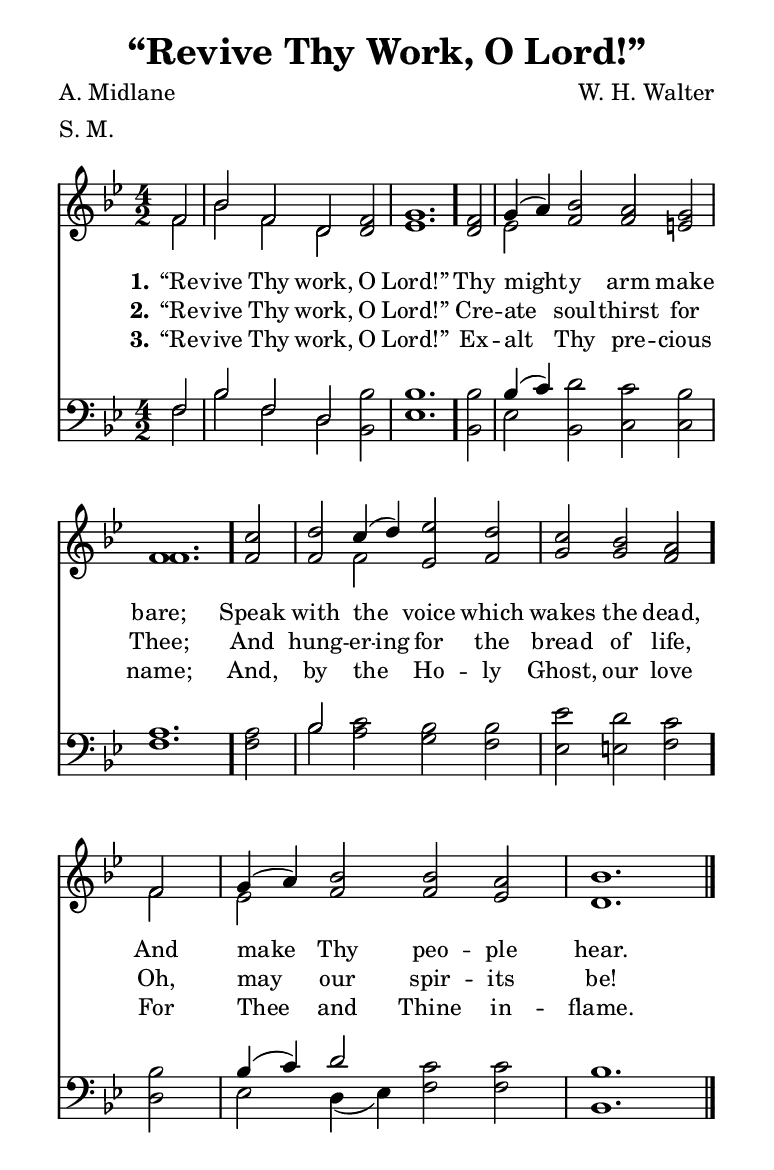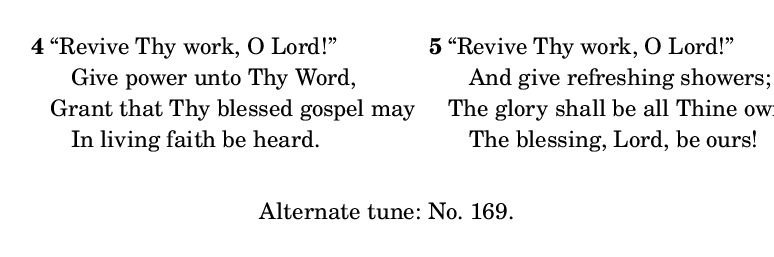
\include "common/global.ily"
\paper {
  \include "common/paper.ily"
  ragged-bottom = ##t
}

\header{
  hymnnumber = "377"
  title = "“Revive Thy Work, O Lord!”"
  tunename = "Festal Song"
  meter = "S. M."
  poet = "A. Midlane"
  composer = "W. H. Walter"
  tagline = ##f
}

global = {
  \include "common/overrides.ily"
  \override Staff.TimeSignature.style = #'numbered
  \time 4/2
  \override Score.MetronomeMark.transparent = ##t % hide all fermata changes too
  \tempo 2=80
  \key bes \major
  \partial 2
  \autoBeamOff
}

notesSoprano = {
\global
\relative c' {

  f2 | bes f d f | g1.
  f2 | g4( a) bes2 a g | f1. \eogbreak
  c'2 | d c4( d) ees2 d | c bes a
  f2 | g4( a) bes2 bes a | bes1.

  \bar "|."

}
}

notesAlto = {
\global
\relative e' {

  f2 | bes f d d | ees1.
  d2 | ees f f e | f1.
  f2 | f f ees f | g g f
  f2 | ees f f ees | d1.

}
}

notesTenor = {
\global
\relative a {

  f2 | bes f d bes' | bes1.
  bes2 | bes4( c) d2 c bes | a1.
  a2 | bes c bes bes | ees d c
  bes2 | bes4( c) d2 c c | bes1.

}
}

notesBass = {
\global
\relative f {

  f2 | bes f d bes | ees1.
  bes2 | ees bes c c | f1.
  f2 | bes a g f | ees e f
  d2 | ees d4( ees) f2 f | bes,1.

}
}

wordsA = \lyricmode {
\set stanza = "1."

“Re -- vive Thy work, O Lord!” \bar "."
Thy might -- y arm make bare; \bar "."
Speak with the voice which wakes the dead, \bar "."
And make Thy peo -- ple hear. \bar "."

}

wordsB = \lyricmode {
\set stanza = "2."

“Re -- vive Thy work, O Lord!”
Cre -- ate soul -- thirst for Thee;
And hung -- { \mon } er -- ing { \moff } for the bread of life,
Oh, may our spir -- its be!
}

wordsC = \lyricmode {
\set stanza = "3."

“Re -- vive Thy work, O Lord!”
Ex -- alt Thy pre -- cious name;
And, by the Ho -- ly Ghost, our love
For Thee and Thine in -- flame.

}

wordsD = \markuplist {

\line { “Revive Thy work, O Lord!” }
\line { { \hspace #2 } Give power unto Thy Word, }
\line { Grant that Thy blessed gospel may }
\line { { \hspace #2 } In living faith be heard. }

}

wordsE = \markuplist {

\line { “Revive Thy work, O Lord!” }
\line { { \hspace #2 } And give refreshing showers; }
\line { The glory shall be all Thine own, }
\line { { \hspace #2 } The blessing, Lord, be ours! }

}

\score {
  \context ChoirStaff <<
    \context Staff = upper <<
      \set Staff.autoBeaming = ##f
      \set ChoirStaff.systemStartDelimiter = #'SystemStartBar
      \set ChoirStaff.printPartCombineTexts = ##f
      \partcombine #'(2 . 11) \notesSoprano \notesAlto
      \context NullVoice = sopranos { \voiceOne << \notesSoprano >> }
      \context Lyrics = one   \lyricsto sopranos \wordsA
      \context Lyrics = two   \lyricsto sopranos \wordsB
      \context Lyrics = three \lyricsto sopranos \wordsC
    >>
    \context Staff = men <<
      \set Staff.autoBeaming = ##f
      \clef bass
      \set ChoirStaff.printPartCombineTexts = ##f
      \partcombine #'(2 . 11) \notesTenor \notesBass
    >>
  >>
  \layout {
    \include "common/layout.ily"
  }
  \midi{
    \include "common/midi.ily"
  }
}

\markup { \fill-line {
  \hspace #0.1
  \line{ \bold 4 \column { \wordsD } }
  \hspace #0.1
  \line{ \bold 5 \column { \wordsE } }
  \hspace #0.1
} }

\noPageBreak \markup { \vspace #2 \fill-line { "Alternate tune: No. 169." } }

\version "2.19.49"  % necessary for upgrading to future LilyPond versions.

% vi:set et ts=2 sw=2 ai nocindent syntax=lilypond:
